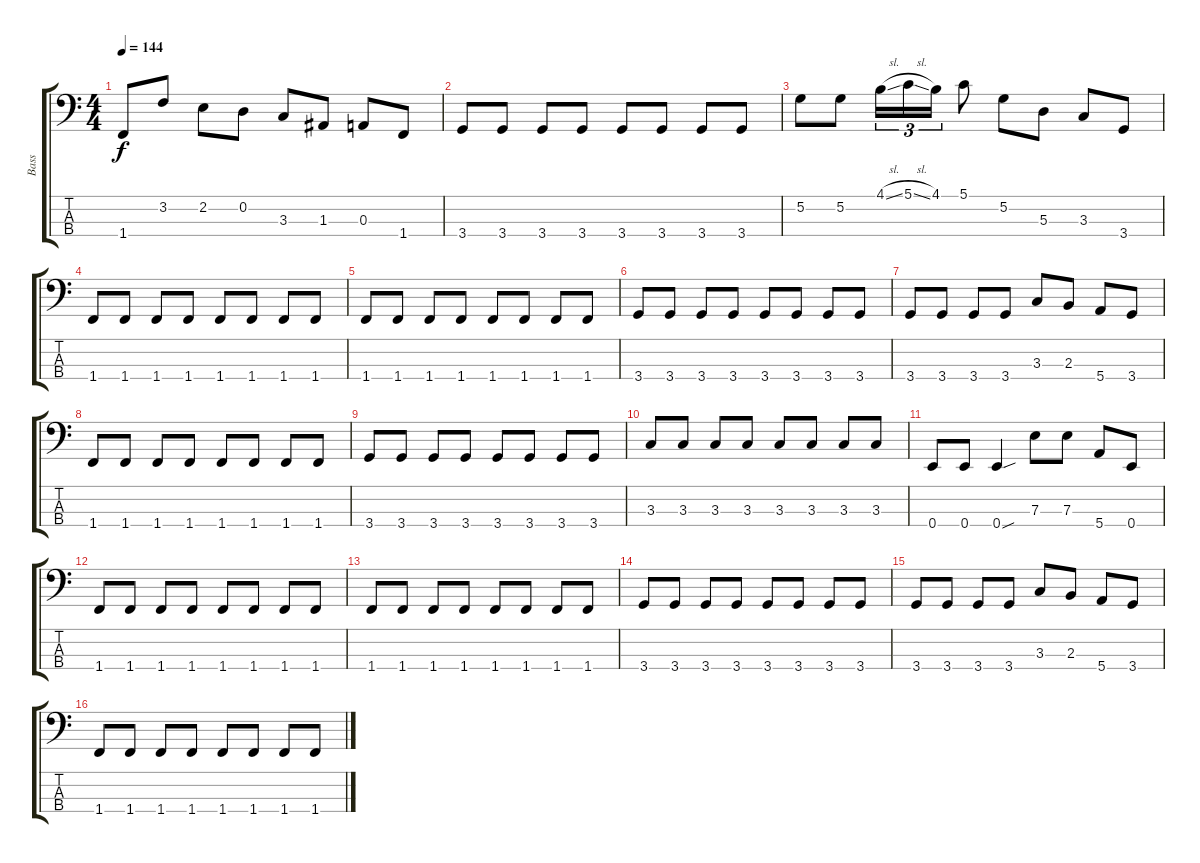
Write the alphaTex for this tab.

\track ("Bass" "Bass") {instrument electricbasspick}
\staff {score tabs}
\tuning (G2 D2 A1 E1) {hide}
\ts (4 4)
\tempo 144
\clef f4
\ks c
1.4.8{dy f} 3.2.8 2.2.8 0.2.8 3.3.8 1.3.8 0.3.8 1.4.8 |
3.4.8 3.4.8 3.4.8 3.4.8 3.4.8 3.4.8 3.4.8 3.4.8 |
5.2.8 5.2.8 4.1{sl}.16{tu (3 2)} 5.1{sl}.16{tu (3 2)} 4.1.16{tu (3 2)} 5.1.8 5.2.8 5.3.8 3.3.8 3.4.8 |
1.4.8 1.4.8 1.4.8 1.4.8 1.4.8 1.4.8 1.4.8 1.4.8 |
1.4.8 1.4.8 1.4.8 1.4.8 1.4.8 1.4.8 1.4.8 1.4.8 |
3.4.8 3.4.8 3.4.8 3.4.8 3.4.8 3.4.8 3.4.8 3.4.8 |
3.4.8 3.4.8 3.4.8 3.4.8 3.3.8 2.3.8 5.4.8 3.4.8 |
1.4.8 1.4.8 1.4.8 1.4.8 1.4.8 1.4.8 1.4.8 1.4.8 |
3.4.8 3.4.8 3.4.8 3.4.8 3.4.8 3.4.8 3.4.8 3.4.8 |
3.3.8 3.3.8 3.3.8 3.3.8 3.3.8 3.3.8 3.3.8 3.3.8 |
0.4.8 0.4.8 0.4{sou}.4 7.3.8 7.3.8 5.4.8 0.4.8 |
1.4.8 1.4.8 1.4.8 1.4.8 1.4.8 1.4.8 1.4.8 1.4.8 |
1.4.8 1.4.8 1.4.8 1.4.8 1.4.8 1.4.8 1.4.8 1.4.8 |
3.4.8 3.4.8 3.4.8 3.4.8 3.4.8 3.4.8 3.4.8 3.4.8 |
3.4.8 3.4.8 3.4.8 3.4.8 3.3.8 2.3.8 5.4.8 3.4.8 |
1.4.8 1.4.8 1.4.8 1.4.8 1.4.8 1.4.8 1.4.8 1.4.8
